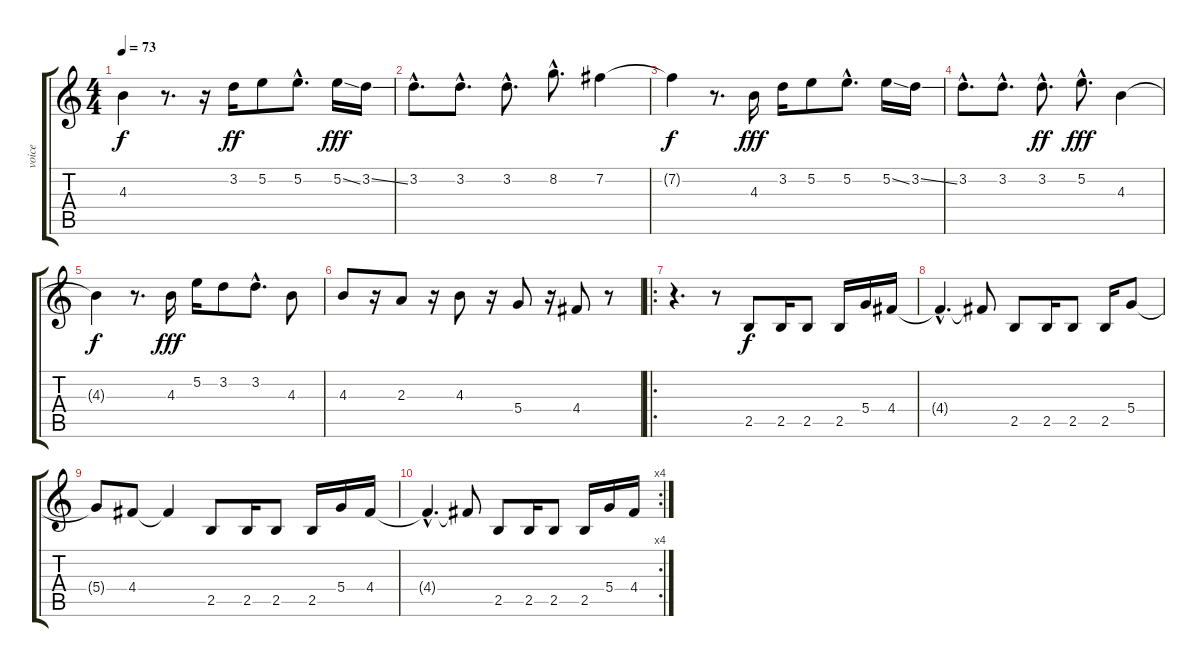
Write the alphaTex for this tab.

\track ("voice" "voice") {instrument electricguitarjazz}
\staff {score tabs}
\tuning (E4 B3 G3 D3 A2 E2) {hide}
\ts (4 4)
\tempo 73
\clef g2
\ks c
4.3{t}.4{dy f} r.8{d} r.16 3.2.16{dy ff} 5.2.8 5.2{hac}.8{d} 5.2{ss}.16{dy fff} 3.2{ss}.16 |
3.2{hac}.8{d} 3.2{hac}.8{d} 3.2{hac}.8{d} 8.2{hac}.8{d} 7.2.4 |
7.2{t}.4{dy f instrument lead1square} r.8{d} 4.3.16{dy fff} 3.2.16 5.2.8 5.2{hac}.8{d} 5.2{ss}.16 3.2{ss}.16 |
3.2{hac}.8{d} 3.2{hac}.8{d} 3.2{hac}.8{d dy ff} 5.2{hac}.8{d dy fff} 4.3.4 |
4.3{t}.4{dy f} r.8{d} 4.3.16{dy fff} 5.2.16 3.2.8 3.2{hac}.8{d} 4.3.8 |
4.3.8 r.16 2.3.8 r.16 4.3.8 r.16 5.4.8 r.16 4.4.8 r.8 |
\ro
r.4{d instrument electricguitarjazz} r.8 2.5.8{dy f} 2.5.16 2.5.8 2.5.16 5.4.16 4.4.16 |
4.4{hac t}.4{d} 4.4{t}.8 2.5.8 2.5.16 2.5.8 2.5.16 5.4.8 |
5.4{t}.8 4.4.8 4.4{t}.4 2.5.8 2.5.16 2.5.8 2.5.16 5.4.16 4.4.16 |
\rc 4
4.4{hac t}.4{d} 4.4{t}.8 2.5.8 2.5.16 2.5.8 2.5.16 5.4.16 4.4.16
